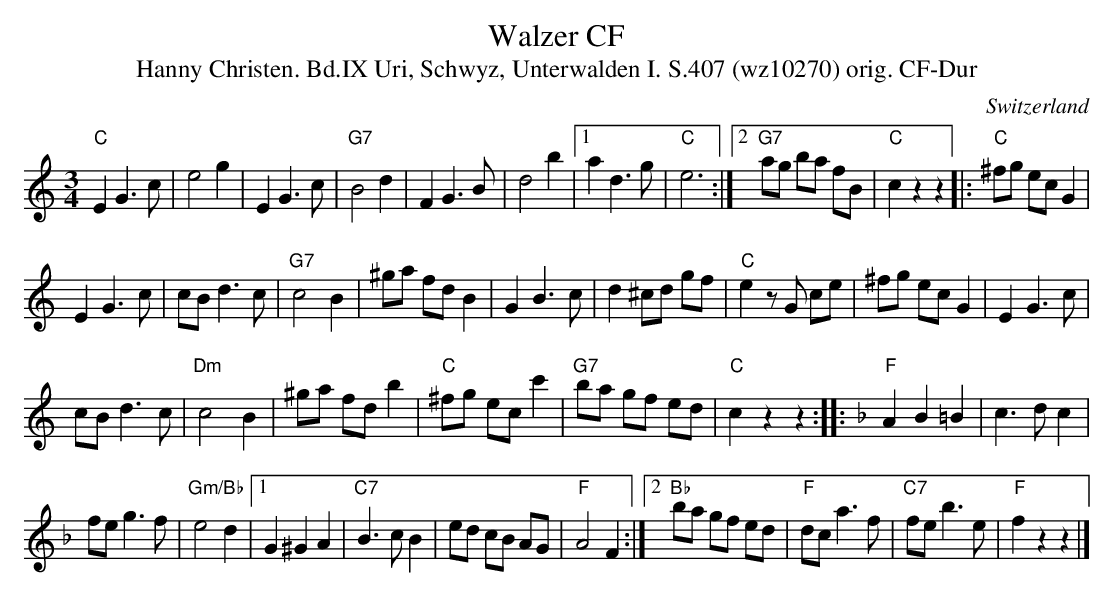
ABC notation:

X:1
T: Walzer CF
T:Hanny Christen. Bd.IX Uri, Schwyz, Unterwalden I. S.407 (wz10270) orig. CF-Dur
M:3/4
L:1/8
O:Switzerland
K:C major
"C"E2G3c | e4g2 | E2G3c | "G7"B4d2 | F2G3B | d4b2 |1 a2d3g | "C"e6 :|2 "G7"ag ba fB | "C"c2 z2z2 |: "C"^fg ec G2 |
E2G3c | cB d3c | "G7"c4B2 | ^ga fd B2 | G2B3c | d2 ^cd gf | "C"e2 zG ce | ^fg ec G2 | E2G3c |
cB d3c | "Dm"c4B2 | ^ga fd b2 | "C"^fg ec c'2 |  "G7"ba gf ed | "C"c2 z2z2 :: \
K:F
"F"A2B2=B2 | c3dc2 |
fe g3f | "Gm/Bb"e4d2 |1 G2^G2A2 | "C7"B3c B2 | ed cB AG | "F"A4F2 :|2 "Bb"ba gf ed | "F"dc a3f | "C7"fe b3e | "F"f2 z2z2 |]
